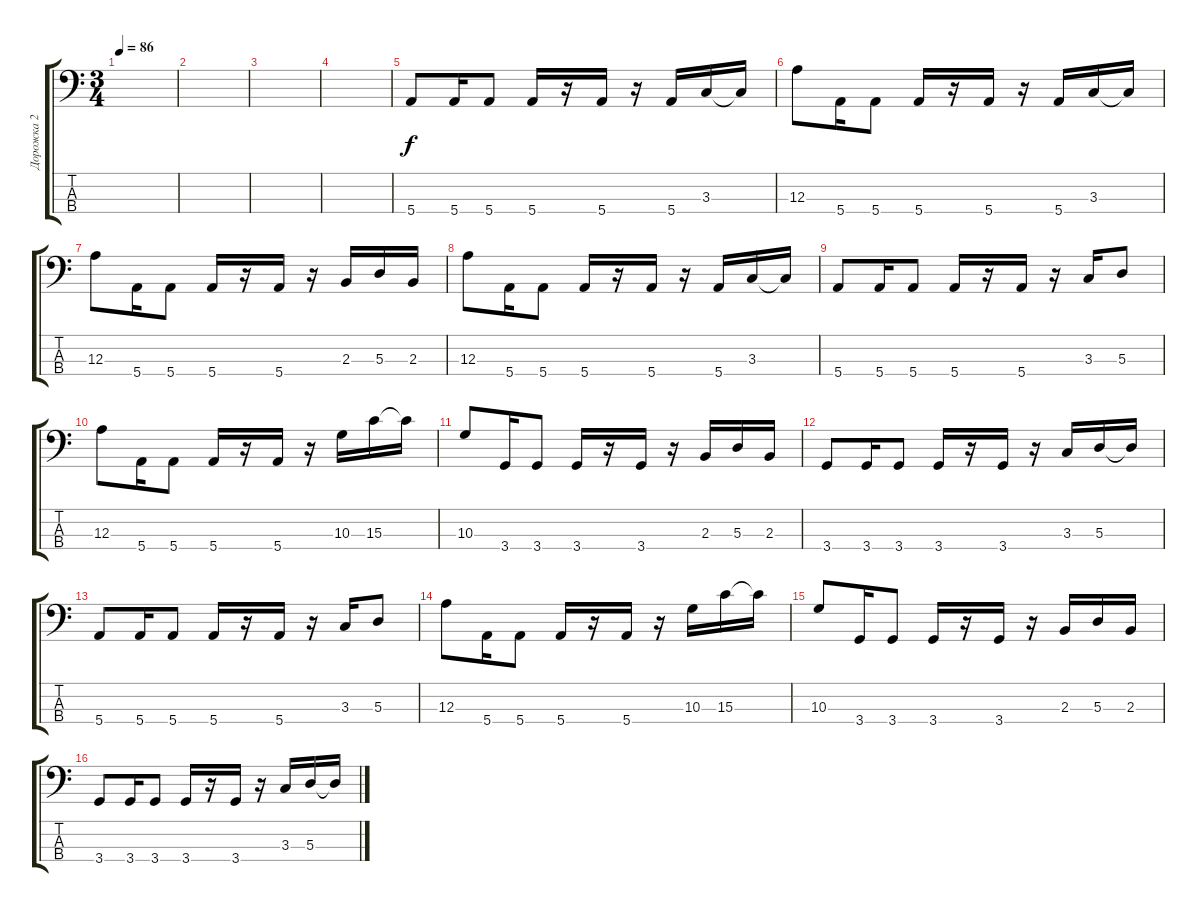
\track ("Дорожка 2" "Дорожка 2") {instrument electricbassfinger}
\staff {score tabs}
\tuning (G2 D2 A1 E1) {hide}
\ts (3 4)
\tempo 86
\clef f4
\ks c
|
|
|
|
5.4.8 5.4.16 5.4.8 5.4.16 r.16 5.4.16 r.16 5.4.16 3.3.16 3.3{t}.16 |
12.3.8 5.4.16 5.4.8 5.4.16 r.16 5.4.16 r.16 5.4.16 3.3.16 3.3{t}.16 |
12.3.8 5.4.16 5.4.8 5.4.16 r.16 5.4.16 r.16 2.3.16 5.3.16 2.3.16 |
12.3.8 5.4.16 5.4.8 5.4.16 r.16 5.4.16 r.16 5.4.16 3.3.16 3.3{t}.16 |
5.4.8 5.4.16 5.4.8 5.4.16 r.16 5.4.16 r.16 3.3.16 5.3.8 |
12.3.8 5.4.16 5.4.8 5.4.16 r.16 5.4.16 r.16 10.3.16 15.3.16 15.3{t}.16 |
10.3.8 3.4.16 3.4.8 3.4.16 r.16 3.4.16 r.16 2.3.16 5.3.16 2.3.16 |
3.4.8 3.4.16 3.4.8 3.4.16 r.16 3.4.16 r.16 3.3.16 5.3.16 5.3{t}.16 |
5.4.8 5.4.16 5.4.8 5.4.16 r.16 5.4.16 r.16 3.3.16 5.3.8 |
12.3.8 5.4.16 5.4.8 5.4.16 r.16 5.4.16 r.16 10.3.16 15.3.16 15.3{t}.16 |
10.3.8 3.4.16 3.4.8 3.4.16 r.16 3.4.16 r.16 2.3.16 5.3.16 2.3.16 |
3.4.8 3.4.16 3.4.8 3.4.16 r.16 3.4.16 r.16 3.3.16 5.3.16 5.3{t}.16
